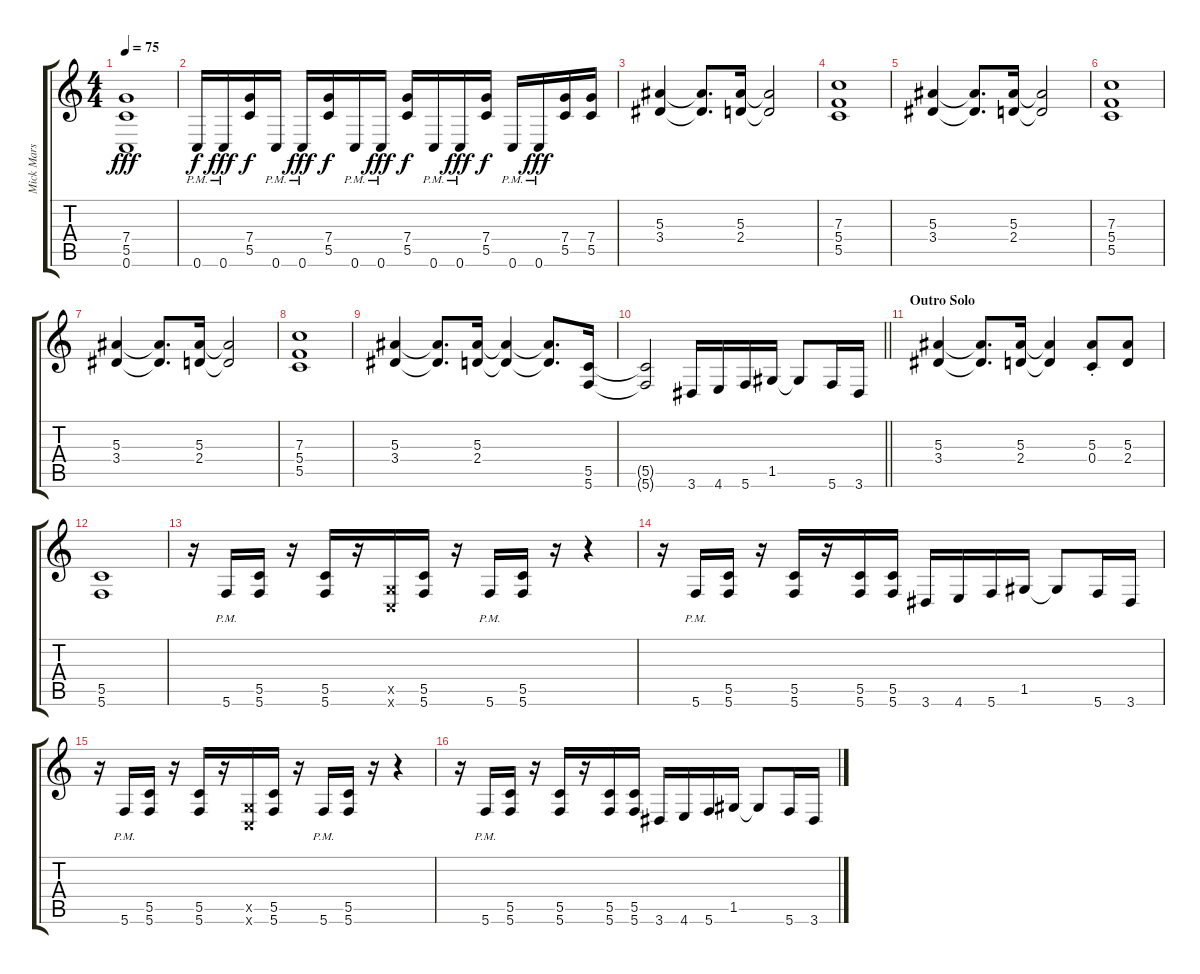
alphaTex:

\track ("Mick Mars - Rhytm Guitar" "Mick Mars ") {instrument distortionguitar}
\staff {score tabs}
\tuning (D4 A3 F3 C3 G2 C2) {hide}
\ts (4 4)
\tempo 75
\clef g2
\ks c
(7.4 5.5 0.6).1{dy fff} |
0.6{pm}.16{dy f} 0.6{pm}.16{dy fff} (7.4 5.5).16{dy f} 0.6{pm}.16 0.6{pm}.16{dy fff} (7.4 5.5).16{dy f} 0.6{pm}.16 0.6{pm}.16{dy fff} (7.4 5.5).16{dy f} 0.6{pm}.16 0.6{pm}.16{dy fff} (7.4 5.5).16{dy f} 0.6{pm}.16 0.6{pm}.16{dy fff} (7.4 5.5).16 (7.4 5.5).16 |
(5.3 3.4).4 (5.3{t} 3.4{t}).8{d} (5.3 2.4).16 (5.3{t} 2.4{t}).2 |
(7.3 5.4 5.5).1 |
(5.3 3.4).4 (5.3{t} 3.4{t}).8{d} (5.3 2.4).16 (5.3{t} 2.4{t}).2 |
(7.3 5.4 5.5).1 |
(5.3 3.4).4 (5.3{t} 3.4{t}).8{d} (5.3 2.4).16 (5.3{t} 2.4{t}).2 |
(7.3 5.4 5.5).1 |
(5.3 3.4).4 (5.3{t} 3.4{t}).8{d} (5.3 2.4).16 (5.3{t} 2.4{t}).4 (5.3{t} 2.4{t}).8{d} (5.5 5.6).16 |
\barLineRight lightlight
(5.5{t} 5.6{t}).2 3.6.16 4.6.16 5.6.16 1.5.16 1.5{t}.8 5.6.16 3.6.16 |
\section ("" "Outro Solo")
(5.3 3.4).4 (5.3{t} 3.4{t}).8{d} (5.3 2.4).16 (5.3{t} 2.4{t}).4 (5.3{st} 0.4{st}).8 (5.3 2.4).8 |
(5.5 5.6).1 |
r.16 5.6{pm}.16 (5.5 5.6).16 r.16 (5.5 5.6).16 r.16 (0.5{x} 0.6{x}).16 (5.5 5.6).16 r.16 5.6{pm}.16 (5.5 5.6).16 r.16 r.4 |
r.16 5.6{pm}.16 (5.5 5.6).16 r.16 (5.5 5.6).16 r.16 (5.5 5.6).16 (5.5 5.6).16 3.6.16 4.6.16 5.6.16 1.5.16 1.5{t}.8 5.6.16 3.6.16 |
r.16 5.6{pm}.16 (5.5 5.6).16 r.16 (5.5 5.6).16 r.16 (0.5{x} 0.6{x}).16 (5.5 5.6).16 r.16 5.6{pm}.16 (5.5 5.6).16 r.16 r.4 |
r.16 5.6{pm}.16 (5.5 5.6).16 r.16 (5.5 5.6).16 r.16 (5.5 5.6).16 (5.5 5.6).16 3.6.16 4.6.16 5.6.16 1.5.16 1.5{t}.8 5.6.16 3.6.16
